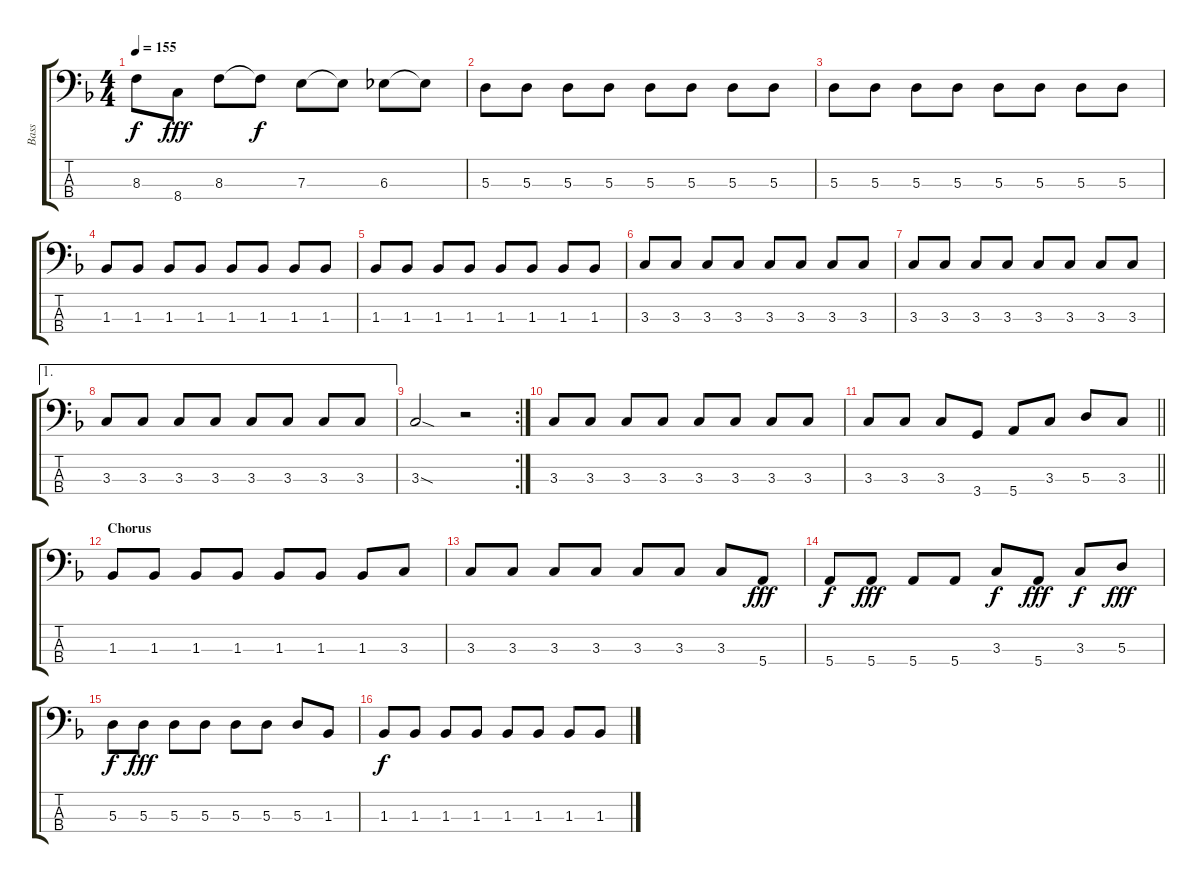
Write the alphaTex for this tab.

\track ("Bass" "Bass") {instrument electricbassfinger}
\staff {score tabs}
\tuning (G2 D2 A1 E1) {hide}
\ts (4 4)
\tempo 155
\clef f4
\ks f
8.3.8{dy f} 8.4.8{dy fff} 8.3.8 8.3{t}.8{dy f} 7.3.8 7.3{t}.8 6.3.8 6.3{t}.8 |
5.3.8 5.3.8 5.3.8 5.3.8 5.3.8 5.3.8 5.3.8 5.3.8 |
5.3.8 5.3.8 5.3.8 5.3.8 5.3.8 5.3.8 5.3.8 5.3.8 |
1.3.8 1.3.8 1.3.8 1.3.8 1.3.8 1.3.8 1.3.8 1.3.8 |
1.3.8 1.3.8 1.3.8 1.3.8 1.3.8 1.3.8 1.3.8 1.3.8 |
3.3.8 3.3.8 3.3.8 3.3.8 3.3.8 3.3.8 3.3.8 3.3.8 |
3.3.8 3.3.8 3.3.8 3.3.8 3.3.8 3.3.8 3.3.8 3.3.8 |
\ae 1
3.3.8 3.3.8 3.3.8 3.3.8 3.3.8 3.3.8 3.3.8 3.3.8 |
\rc 2
3.3{sod}.2 r.2 |
3.3.8 3.3.8 3.3.8 3.3.8 3.3.8 3.3.8 3.3.8 3.3.8 |
\barLineRight lightlight
3.3.8 3.3.8 3.3.8 3.4.8 5.4.8 3.3.8 5.3.8 3.3.8 |
\section ("" "Chorus")
1.3.8 1.3.8 1.3.8 1.3.8 1.3.8 1.3.8 1.3.8 3.3.8 |
3.3.8 3.3.8 3.3.8 3.3.8 3.3.8 3.3.8 3.3.8 5.4.8{dy fff} |
5.4.8{dy f} 5.4.8{dy fff} 5.4.8 5.4.8 3.3.8{dy f} 5.4.8{dy fff} 3.3.8{dy f} 5.3.8{dy fff} |
5.3.8{dy f} 5.3.8{dy fff} 5.3.8 5.3.8 5.3.8 5.3.8 5.3.8 1.3.8 |
1.3.8{dy f} 1.3.8 1.3.8 1.3.8 1.3.8 1.3.8 1.3.8 1.3.8
